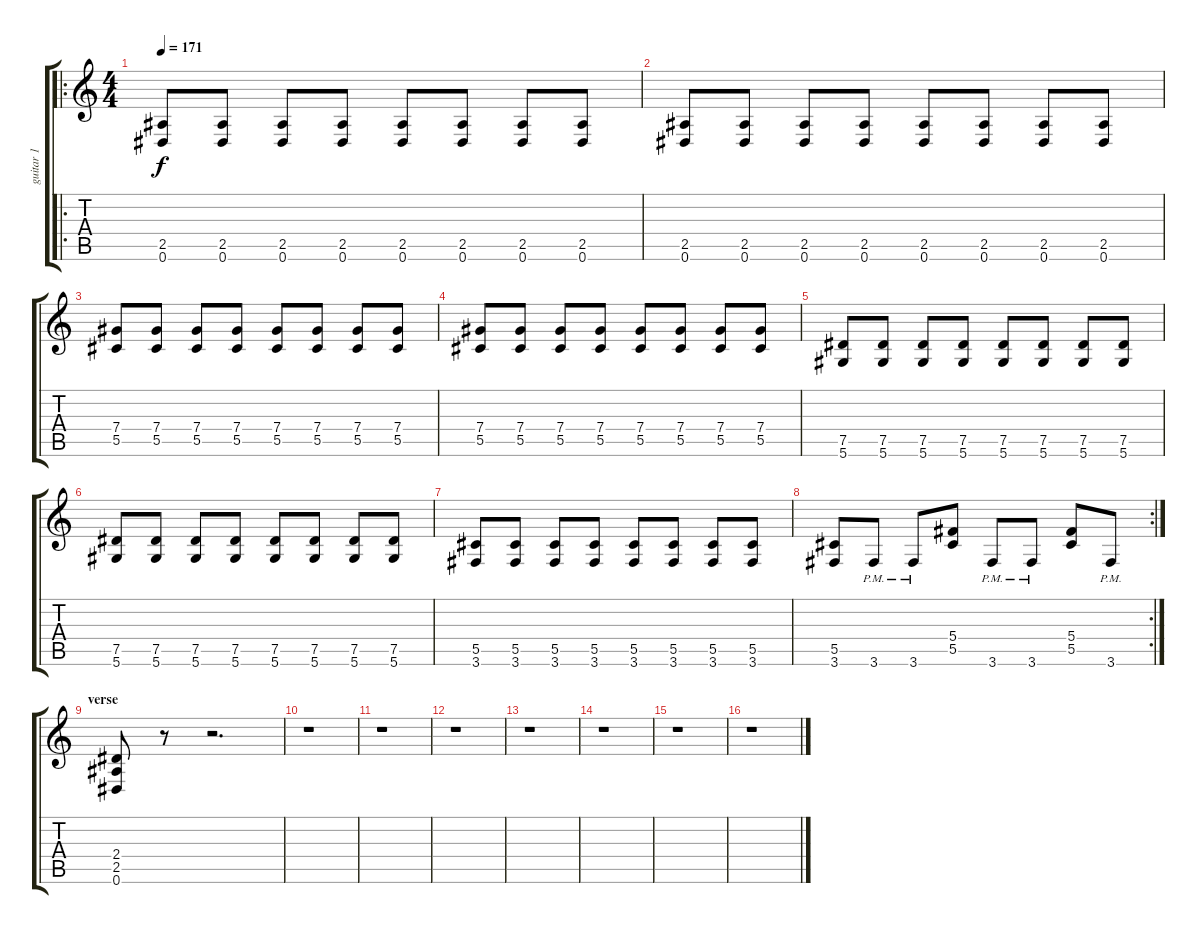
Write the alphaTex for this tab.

\track ("guitar 1" "guitar 1") {instrument distortionguitar}
\staff {score tabs}
\tuning (Eb4 Bb3 Gb3 Db3 Ab2 Eb2) {hide}
\ro
\ts (4 4)
\tempo 171
\clef g2
\ks c
(2.5 0.6).8{dy f instrument distortionguitar} (2.5 0.6).8 (2.5 0.6).8 (2.5 0.6).8 (2.5 0.6).8 (2.5 0.6).8 (2.5 0.6).8 (2.5 0.6).8 |
(2.5 0.6).8 (2.5 0.6).8 (2.5 0.6).8 (2.5 0.6).8 (2.5 0.6).8 (2.5 0.6).8 (2.5 0.6).8 (2.5 0.6).8 |
(7.4 5.5).8 (7.4 5.5).8 (7.4 5.5).8 (7.4 5.5).8 (7.4 5.5).8 (7.4 5.5).8 (7.4 5.5).8 (7.4 5.5).8 |
(7.4 5.5).8 (7.4 5.5).8 (7.4 5.5).8 (7.4 5.5).8 (7.4 5.5).8 (7.4 5.5).8 (7.4 5.5).8 (7.4 5.5).8 |
(7.5 5.6).8 (7.5 5.6).8 (7.5 5.6).8 (7.5 5.6).8 (7.5 5.6).8 (7.5 5.6).8 (7.5 5.6).8 (7.5 5.6).8 |
(7.5 5.6).8 (7.5 5.6).8 (7.5 5.6).8 (7.5 5.6).8 (7.5 5.6).8 (7.5 5.6).8 (7.5 5.6).8 (7.5 5.6).8 |
(5.5 3.6).8 (5.5 3.6).8 (5.5 3.6).8 (5.5 3.6).8 (5.5 3.6).8 (5.5 3.6).8 (5.5 3.6).8 (5.5 3.6).8 |
\rc 2
(5.5 3.6).8 3.6{pm}.8 3.6{pm}.8 (5.4 5.5).8 3.6{pm}.8 3.6{pm}.8 (5.4 5.5).8 3.6{pm}.8 |
\section ("" "verse")
(2.4 2.5 0.6).8 r.8 r.2{d} |
r.1 |
r.1 |
r.1 |
r.1 |
r.1 |
r.1 |
r.1
